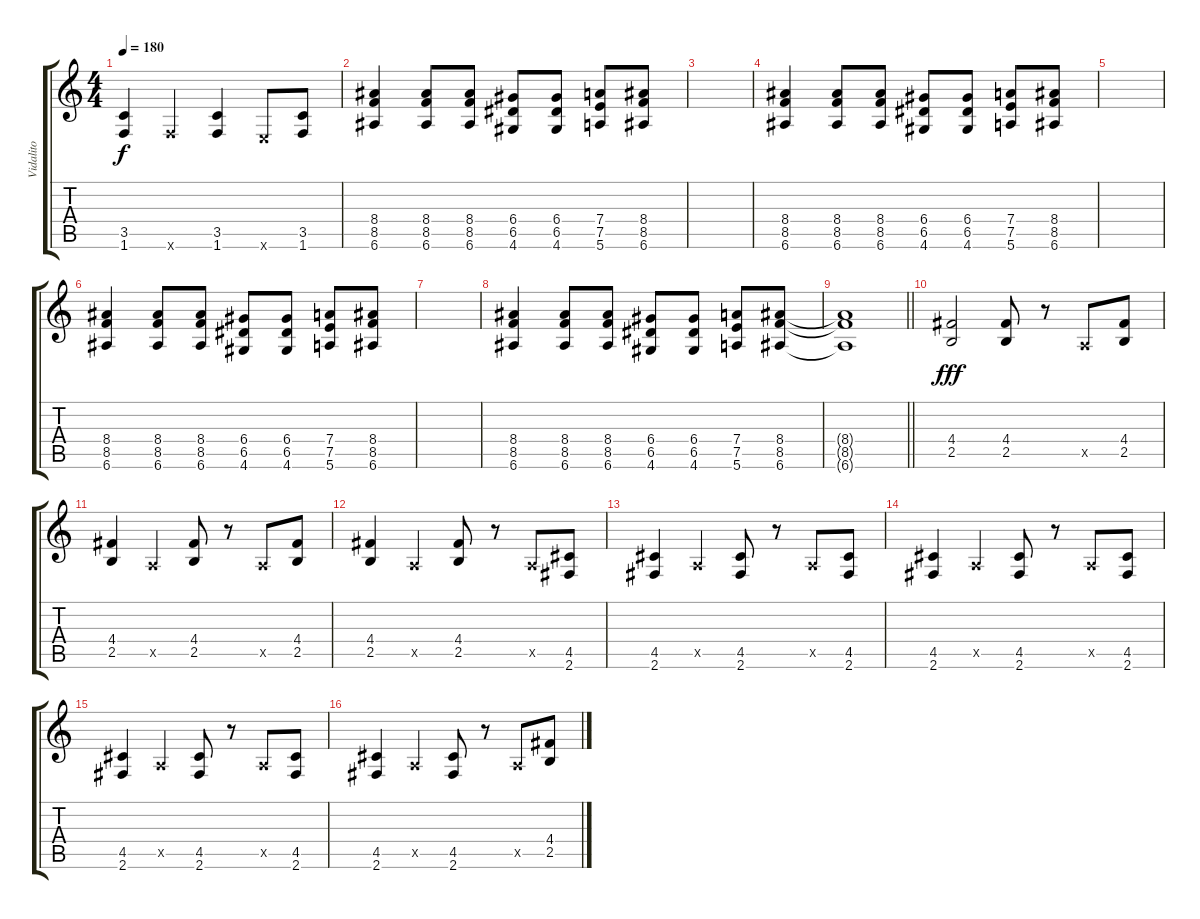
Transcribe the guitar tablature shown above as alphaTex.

\track ("Vidalito" "Vidalito") {instrument distortionguitar}
\staff {score tabs}
\tuning (E4 B3 G3 D3 A2 E2) {hide}
\ts (4 4)
\tempo 180
\clef g2
\ks c
(3.5 1.6).4{dy f} 1.6{x}.4 (3.5 1.6).4 0.6{x}.8 (3.5 1.6).8 |
(8.4 8.5 6.6).4 (8.4 8.5 6.6).8 (8.4 8.5 6.6).8 (6.4 6.5 4.6).8 (6.4 6.5 4.6).8 (7.4 7.5 5.6).8 (8.4 8.5 6.6).8 |
|
(8.4 8.5 6.6).4 (8.4 8.5 6.6).8 (8.4 8.5 6.6).8 (6.4 6.5 4.6).8 (6.4 6.5 4.6).8 (7.4 7.5 5.6).8 (8.4 8.5 6.6).8 |
|
(8.4 8.5 6.6).4 (8.4 8.5 6.6).8 (8.4 8.5 6.6).8 (6.4 6.5 4.6).8 (6.4 6.5 4.6).8 (7.4 7.5 5.6).8 (8.4 8.5 6.6).8 |
|
(8.4 8.5 6.6).4 (8.4 8.5 6.6).8 (8.4 8.5 6.6).8 (6.4 6.5 4.6).8 (6.4 6.5 4.6).8 (7.4 7.5 5.6).8 (8.4 8.5 6.6).8 |
\barLineRight lightlight
(8.4{t} 8.5{t} 6.6{t}).1 |
(4.4 2.5).2{dy fff} (4.4 2.5).8 r.8 0.5{x}.8 (4.4 2.5).8 |
(4.4 2.5).4 0.5{x}.4 (4.4 2.5).8 r.8 0.5{x}.8 (4.4 2.5).8 |
(4.4 2.5).4 0.5{x}.4 (4.4 2.5).8 r.8 0.5{x}.8 (4.5 2.6).8 |
(4.5 2.6).4 0.5{x}.4 (4.5 2.6).8 r.8 0.5{x}.8 (4.5 2.6).8 |
(4.5 2.6).4 0.5{x}.4 (4.5 2.6).8 r.8 0.5{x}.8 (4.5 2.6).8 |
(4.5 2.6).4 0.5{x}.4 (4.5 2.6).8 r.8 0.5{x}.8 (4.5 2.6).8 |
(4.5 2.6).4 0.5{x}.4 (4.5 2.6).8 r.8 0.5{x}.8 (4.4 2.5).8
